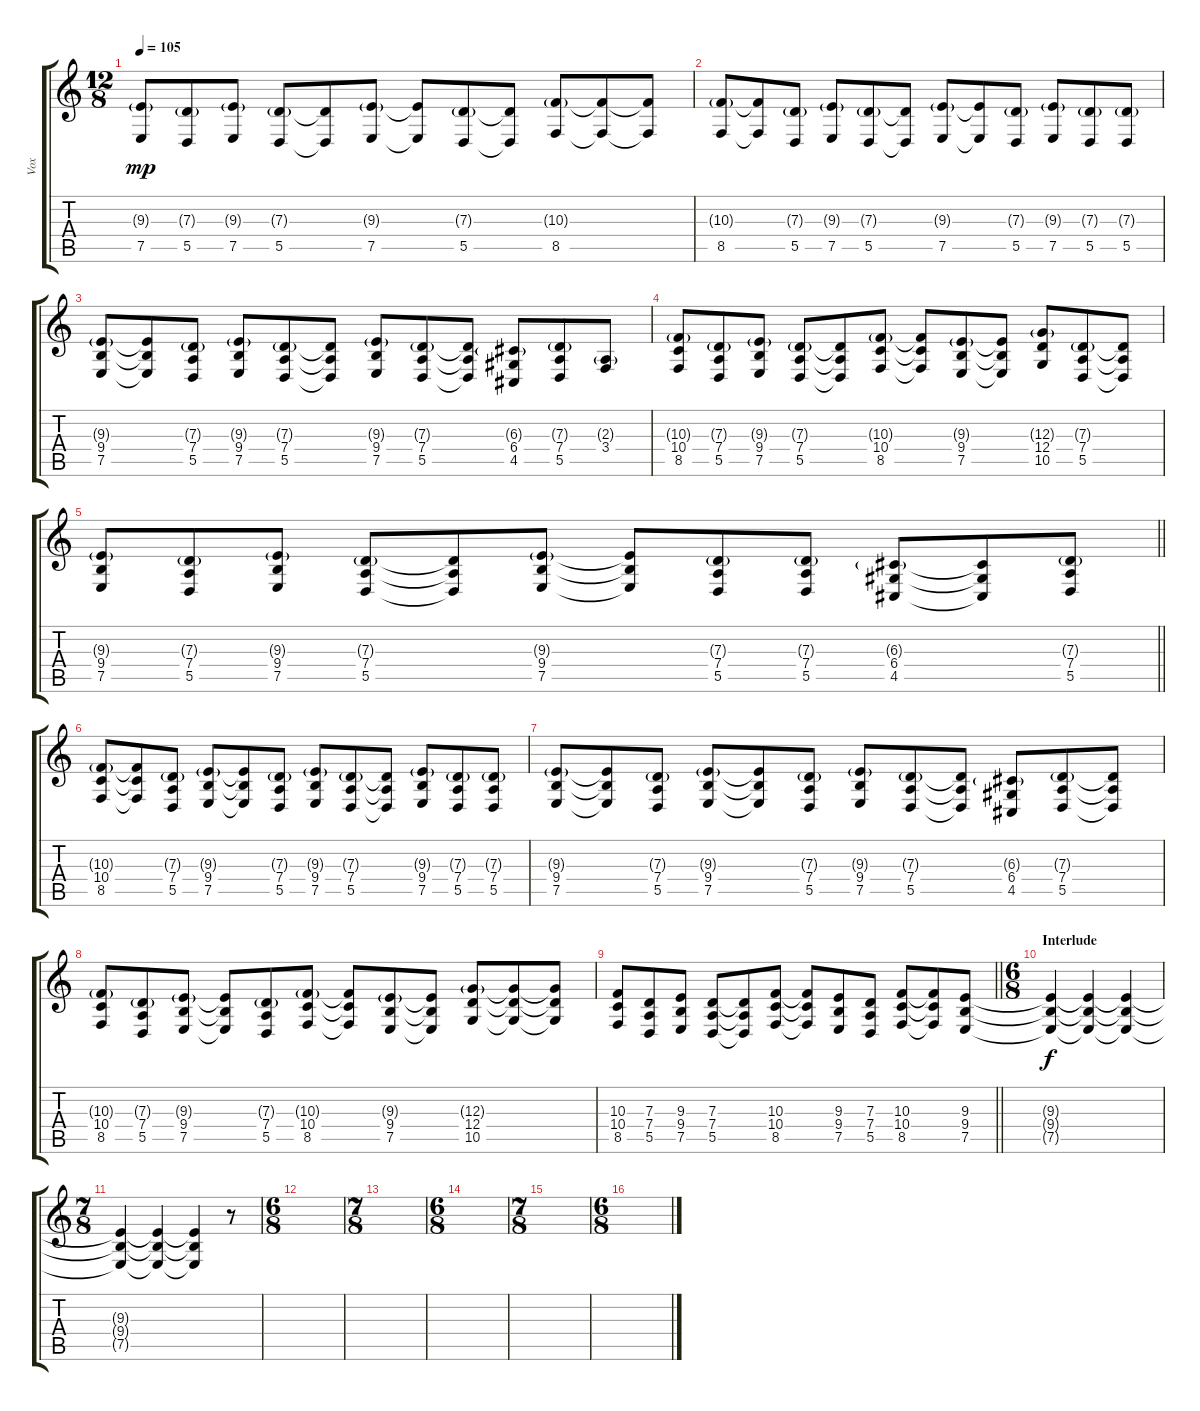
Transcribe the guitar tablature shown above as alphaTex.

\track ("Vox" "Vox") {instrument clarinet}
\staff {score tabs}
\tuning (E4 B3 G3 D3 A2 D2) {hide}
\ts (12 8)
\tempo 105
\clef g2
\ks c
(9.3{g} 7.5).8{dy mp} (7.3{g} 5.5).8 (9.3{g} 7.5).8 (7.3{g} 5.5).8 (7.3{t} 5.5{t}).8 (9.3{g} 7.5).8 (9.3{t} 7.5{t}).8 (7.3{g} 5.5).8 (7.3{t} 5.5{t}).8 (10.3{g} 8.5).8 (10.3{t} 8.5{t}).8 (10.3{t} 8.5{t}).8 |
(10.3{g} 8.5).8 (10.3{t} 8.5{t}).8 (7.3{g} 5.5).8 (9.3{g} 7.5).8 (7.3{g} 5.5).8 (7.3{t} 5.5{t}).8 (9.3{g} 7.5).8 (9.3{t} 7.5{t}).8 (7.3{g} 5.5).8 (9.3{g} 7.5).8 (7.3{g} 5.5).8 (7.3{g} 5.5).8 |
(9.3{g} 9.4 7.5).8 (9.3{t} 9.4{t} 7.5{t}).8 (7.3{g} 7.4 5.5).8 (9.3{g} 9.4 7.5).8 (7.3{g} 7.4 5.5).8 (7.3{t} 7.4{t} 5.5{t}).8 (9.3{g} 9.4 7.5).8 (7.3{g} 7.4 5.5).8 (7.3{t} 7.4{t} 5.5{t}).8 (6.3{g} 6.4 4.5).8 (7.3{g} 7.4 5.5).8 (2.3{g} 3.4).8 |
(10.3{g} 10.4 8.5).8 (7.3{g} 7.4 5.5).8 (9.3{g} 9.4 7.5).8 (7.3{g} 7.4 5.5).8 (7.3{t} 7.4{t} 5.5{t}).8 (10.3{g} 10.4 8.5).8 (10.3{t} 10.4{t} 8.5{t}).8 (9.3{g} 9.4 7.5).8 (9.3{t} 9.4{t} 7.5{t}).8 (12.3{g} 12.4 10.5).8 (7.3{g} 7.4 5.5).8 (7.3{t} 7.4{t} 5.5{t}).8 |
\barLineRight lightlight
(9.3{g} 9.4 7.5).8 (7.3{g} 7.4 5.5).8 (9.3{g} 9.4 7.5).8 (7.3{g} 7.4 5.5).8 (7.3{t} 7.4{t} 5.5{t}).8 (9.3{g} 9.4 7.5).8 (9.3{t} 9.4{t} 7.5{t}).8 (7.3{g} 7.4 5.5).8 (7.3{g} 7.4 5.5).8 (6.3{g} 6.4 4.5).8 (6.3{t} 6.4{t} 4.5{t}).8 (7.3{g} 7.4 5.5).8 |
(10.3{g} 10.4 8.5).8 (10.3{t} 10.4{t} 8.5{t}).8 (7.3{g} 7.4 5.5).8 (9.3{g} 9.4 7.5).8 (9.3{t} 9.4{t} 7.5{t}).8 (7.3{g} 7.4 5.5).8 (9.3{g} 9.4 7.5).8 (7.3{g} 7.4 5.5).8 (7.3{t} 7.4{t} 5.5{t}).8 (9.3{g} 9.4 7.5).8 (7.3{g} 7.4 5.5).8 (7.3{g} 7.4 5.5).8 |
(9.3{g} 9.4 7.5).8 (9.3{t} 9.4{t} 7.5{t}).8 (7.3{g} 7.4 5.5).8 (9.3{g} 9.4 7.5).8 (9.3{t} 9.4{t} 7.5{t}).8 (7.3{g} 7.4 5.5).8 (9.3{g} 9.4 7.5).8 (7.3{g} 7.4 5.5).8 (7.3{t} 7.4{t} 5.5{t}).8 (6.3{g} 6.4 4.5).8 (7.3{g} 7.4 5.5).8 (7.3{t} 7.4{t} 5.5{t}).8 |
(10.3{g} 10.4 8.5).8 (7.3{g} 7.4 5.5).8 (9.3{g} 9.4 7.5).8 (9.3{t} 9.4{t} 7.5{t}).8 (7.3{g} 7.4 5.5).8 (10.3{g} 10.4 8.5).8 (10.3{t} 10.4{t} 8.5{t}).8 (9.3{g} 9.4 7.5).8 (9.3{t} 9.4{t} 7.5{t}).8 (12.3{g} 12.4 10.5).8 (12.3{t} 12.4{t} 10.5{t}).8 (12.3{t} 12.4{t} 10.5{t}).8 |
\barLineRight lightlight
(10.3 10.4 8.5).8 (7.3 7.4 5.5).8 (9.3 9.4 7.5).8 (7.3 7.4 5.5).8 (7.3{t} 7.4{t} 5.5{t}).8 (10.3 10.4 8.5).8 (10.3{t} 10.4{t} 8.5{t}).8 (9.3 9.4 7.5).8 (7.3 7.4 5.5).8 (10.3 10.4 8.5).8 (10.3{t} 10.4{t} 8.5{t}).8 (9.3 9.4 7.5).8 |
\ts (6 8)
\section ("" "Interlude")
(9.3{t} 9.4{t} 7.5{t}).4{dy f} (9.3{t} 9.4{t} 7.5{t}).4 (9.3{t} 9.4{t} 7.5{t}).4 |
\ts (7 8)
(9.3{t} 9.4{t} 7.5{t}).4 (9.3{t} 9.4{t} 7.5{t}).4 (9.3{t} 9.4{t} 7.5{t}).4 r.8 |
\ts (6 8)
|
\ts (7 8)
|
\ts (6 8)
|
\ts (7 8)
|
\ts (6 8)
